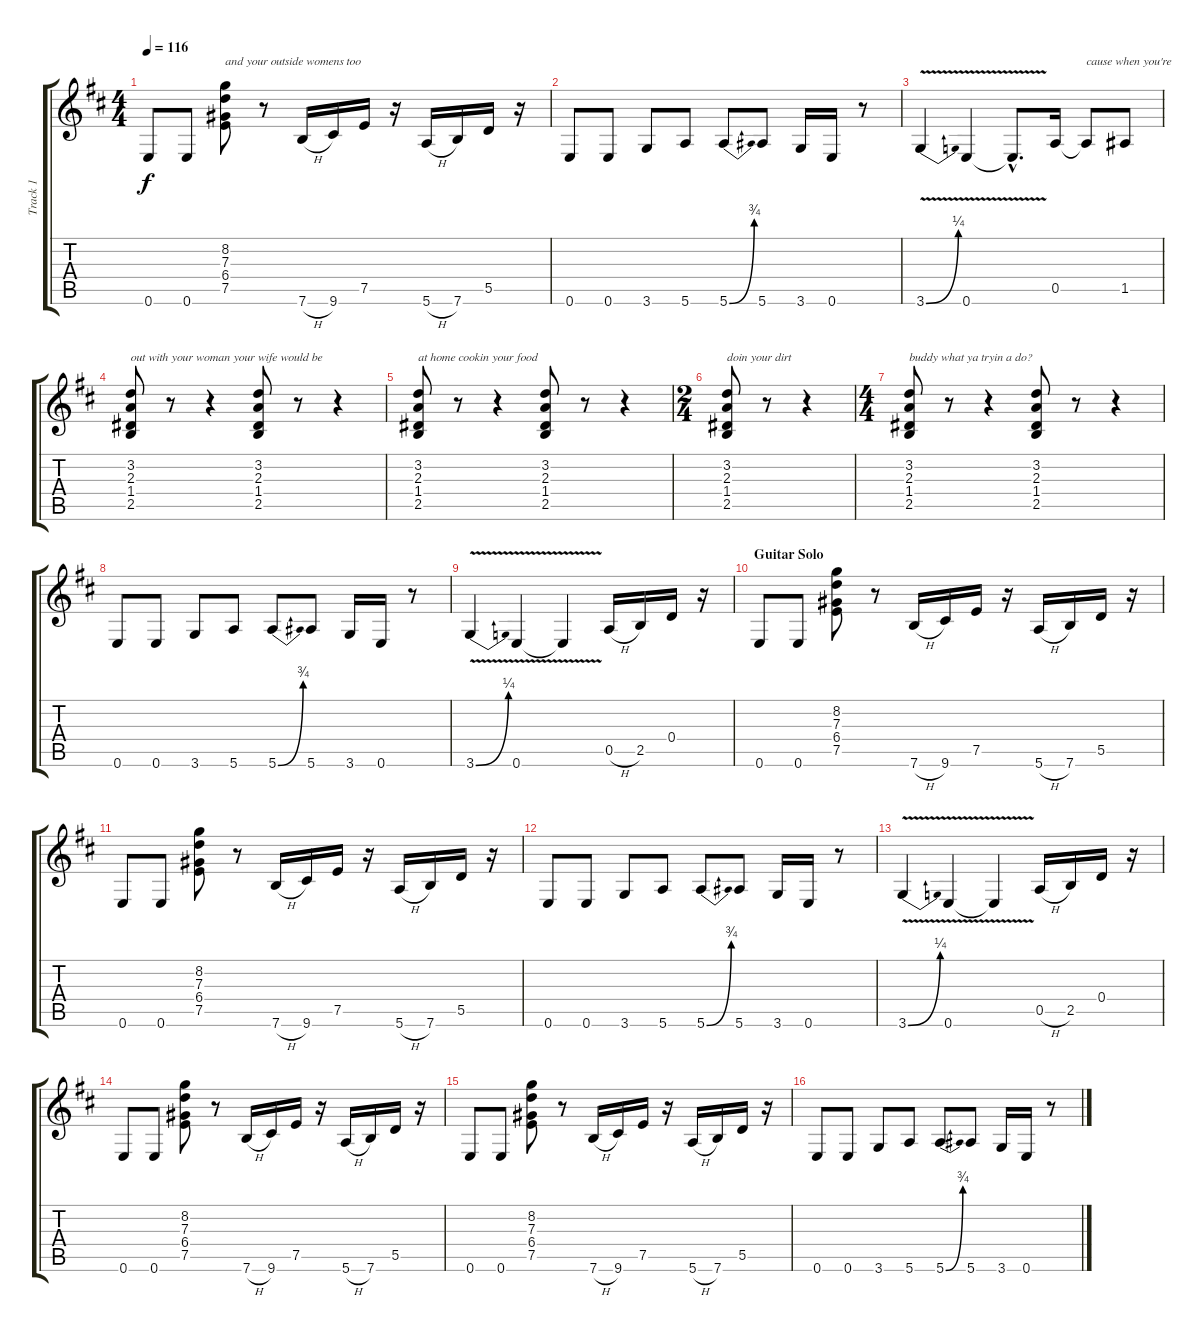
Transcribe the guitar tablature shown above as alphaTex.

\track ("Track 1" "Track 1") {instrument overdrivenguitar}
\staff {score tabs}
\tuning (E4 B3 G3 D3 A2 E2) {hide}
\ts (4 4)
\tempo 116
\clef g2
\ks d
0.6.8{dy f} 0.6.8 (8.2 7.3 6.4 7.5).8{txt "and your outside womens too"} r.8 7.6{h}.16 9.6.16 7.5.16 r.16 5.6{h}.16 7.6.16 5.5.16 r.16 |
0.6.8 0.6.8 3.6.8 5.6.8 5.6{be (bend 0 0 60 3)}.8 5.6.8 3.6.16 0.6.16 r.8 |
3.6{be (bend 0 0 60 1) v}.4 0.6{v}.4 0.6{hac t}.8{d} 0.5.16 0.5{t}.8{txt "cause when you're"} 1.5.8 |
(3.2 2.3 1.4 2.5).8{txt "out with your woman your wife would be"} r.8 r.4 (3.2 2.3 1.4 2.5).8 r.8 r.4 |
(3.2 2.3 1.4 2.5).8{txt "at home cookin your food"} r.8 r.4 (3.2 2.3 1.4 2.5).8 r.8 r.4 |
\ts (2 4)
(3.2 2.3 1.4 2.5).8{txt "doin your dirt"} r.8 r.4 |
\ts (4 4)
(3.2 2.3 1.4 2.5).8{txt "buddy what ya tryin a do?"} r.8 r.4 (3.2 2.3 1.4 2.5).8 r.8 r.4 |
0.6.8 0.6.8 3.6.8 5.6.8 5.6{be (bend 0 0 60 3)}.8 5.6.8 3.6.16 0.6.16 r.8 |
3.6{be (bend 0 0 60 1) v}.4 0.6{v}.4 0.6{t}.4 0.5{h}.16 2.5.16 0.4.16 r.16 |
\section ("" "Guitar Solo")
0.6.8 0.6.8 (8.2 7.3 6.4 7.5).8 r.8 7.6{h}.16 9.6.16 7.5.16 r.16 5.6{h}.16 7.6.16 5.5.16 r.16 |
0.6.8 0.6.8 (8.2 7.3 6.4 7.5).8 r.8 7.6{h}.16 9.6.16 7.5.16 r.16 5.6{h}.16 7.6.16 5.5.16 r.16 |
0.6.8 0.6.8 3.6.8 5.6.8 5.6{be (bend 0 0 60 3)}.8 5.6.8 3.6.16 0.6.16 r.8 |
3.6{be (bend 0 0 60 1) v}.4 0.6{v}.4 0.6{t}.4 0.5{h}.16 2.5.16 0.4.16 r.16 |
0.6.8 0.6.8 (8.2 7.3 6.4 7.5).8 r.8 7.6{h}.16 9.6.16 7.5.16 r.16 5.6{h}.16 7.6.16 5.5.16 r.16 |
0.6.8 0.6.8 (8.2 7.3 6.4 7.5).8 r.8 7.6{h}.16 9.6.16 7.5.16 r.16 5.6{h}.16 7.6.16 5.5.16 r.16 |
0.6.8 0.6.8 3.6.8 5.6.8 5.6{be (bend 0 0 60 3)}.8 5.6.8 3.6.16 0.6.16 r.8
